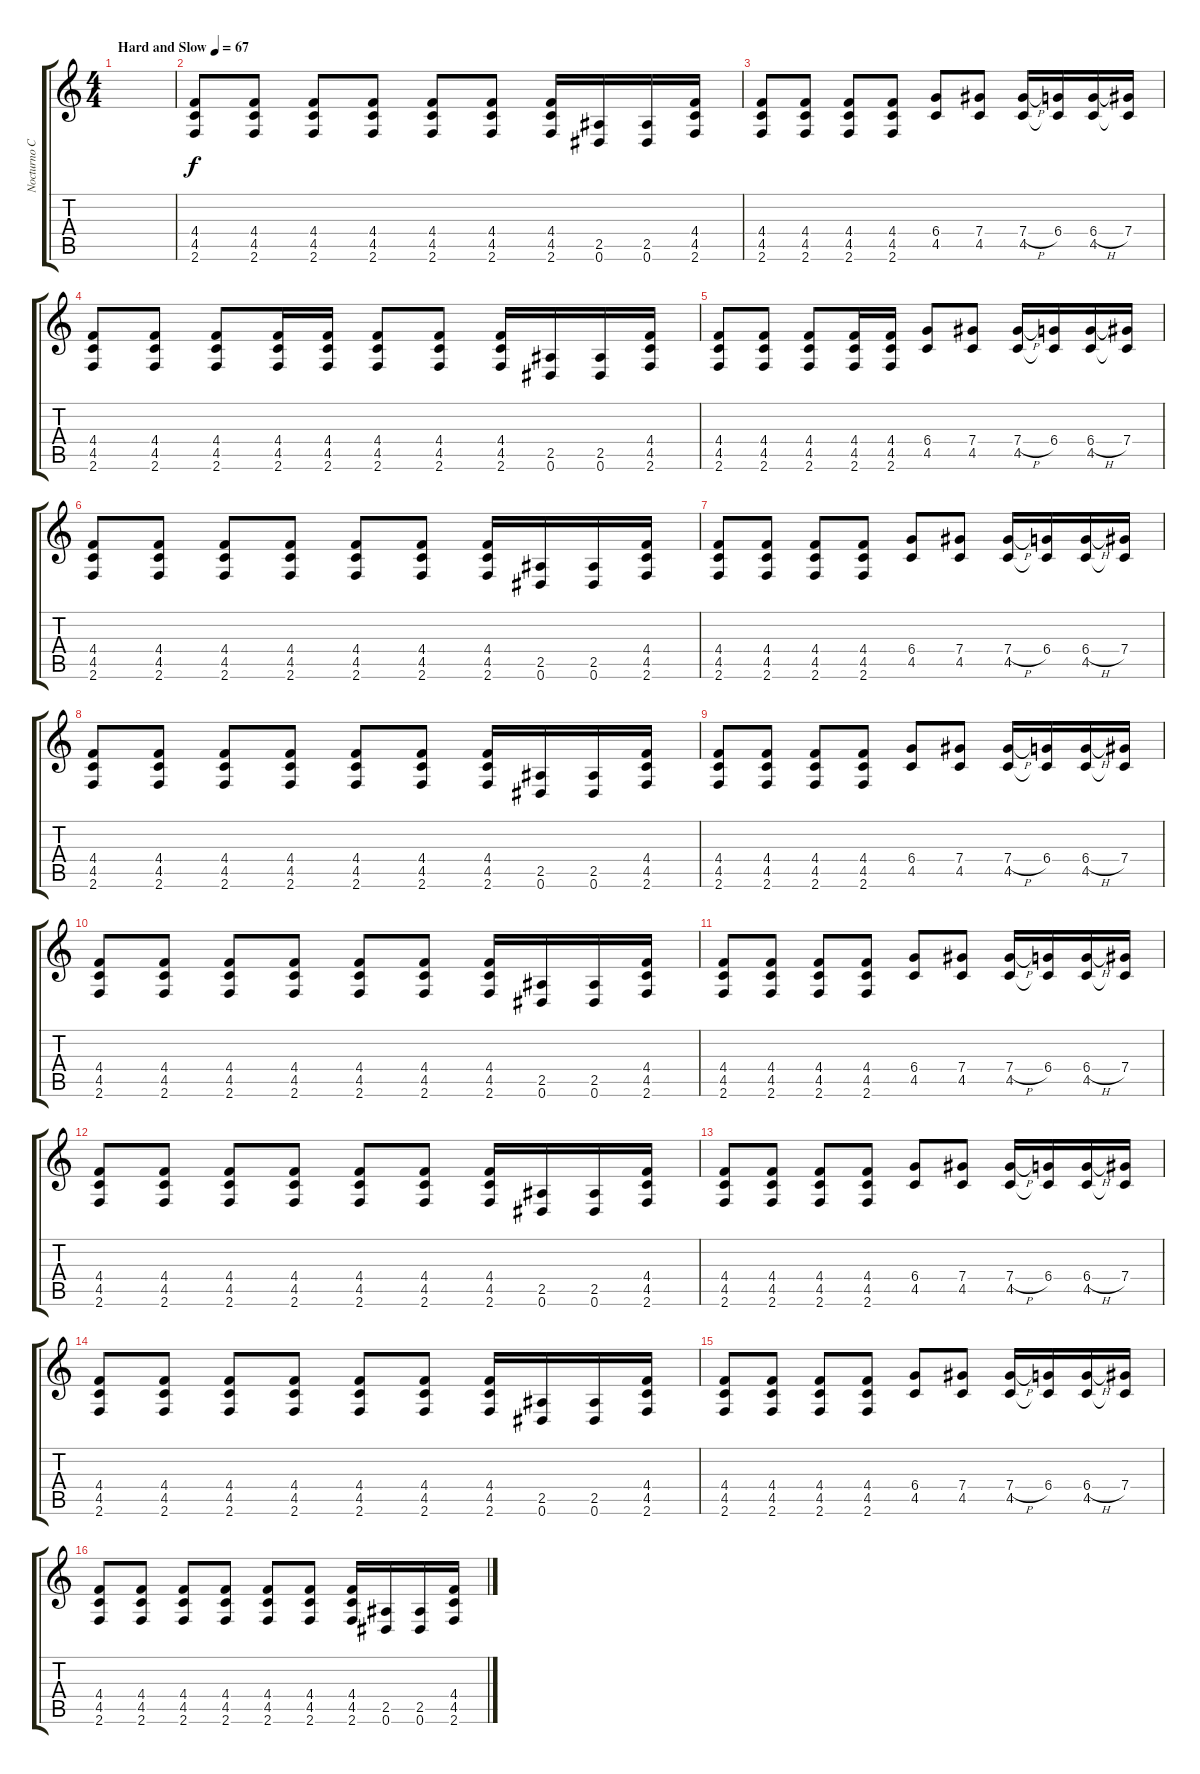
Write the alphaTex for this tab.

\track ("Nocturno Culto" "Nocturno C") {instrument distortionguitar}
\staff {score tabs}
\tuning (Eb4 Bb3 Gb3 Db3 Ab2 Eb2) {hide}
\ts (4 4)
\tempo (67 "Hard and Slow")
\clef g2
\ks c
|
(4.4 4.5 2.6).8 (4.4 4.5 2.6).8 (4.4 4.5 2.6).8 (4.4 4.5 2.6).8 (4.4 4.5 2.6).8 (4.4 4.5 2.6).8 (4.4 4.5 2.6).16 (2.5 0.6).16 (2.5 0.6).16 (4.4 4.5 2.6).16 |
(4.4 4.5 2.6).8 (4.4 4.5 2.6).8 (4.4 4.5 2.6).8 (4.4 4.5 2.6).8 (6.4 4.5).8 (7.4 4.5).8 (7.4{h} 4.5).16 (6.4 4.5{t}).16 (6.4{h} 4.5).16 (7.4 4.5{t}).16 |
(4.4 4.5 2.6).8 (4.4 4.5 2.6).8 (4.4 4.5 2.6).8 (4.4 4.5 2.6).16 (4.4 4.5 2.6).16 (4.4 4.5 2.6).8 (4.4 4.5 2.6).8 (4.4 4.5 2.6).16 (2.5 0.6).16 (2.5 0.6).16 (4.4 4.5 2.6).16 |
(4.4 4.5 2.6).8 (4.4 4.5 2.6).8 (4.4 4.5 2.6).8 (4.4 4.5 2.6).16 (4.4 4.5 2.6).16 (6.4 4.5).8 (7.4 4.5).8 (7.4{h} 4.5).16 (6.4 4.5{t}).16 (6.4{h} 4.5).16 (7.4 4.5{t}).16 |
(4.4 4.5 2.6).8 (4.4 4.5 2.6).8 (4.4 4.5 2.6).8 (4.4 4.5 2.6).8 (4.4 4.5 2.6).8 (4.4 4.5 2.6).8 (4.4 4.5 2.6).16 (2.5 0.6).16 (2.5 0.6).16 (4.4 4.5 2.6).16 |
(4.4 4.5 2.6).8 (4.4 4.5 2.6).8 (4.4 4.5 2.6).8 (4.4 4.5 2.6).8 (6.4 4.5).8 (7.4 4.5).8 (7.4{h} 4.5).16 (6.4 4.5{t}).16 (6.4{h} 4.5).16 (7.4 4.5{t}).16 |
(4.4 4.5 2.6).8 (4.4 4.5 2.6).8 (4.4 4.5 2.6).8 (4.4 4.5 2.6).8 (4.4 4.5 2.6).8 (4.4 4.5 2.6).8 (4.4 4.5 2.6).16 (2.5 0.6).16 (2.5 0.6).16 (4.4 4.5 2.6).16 |
(4.4 4.5 2.6).8 (4.4 4.5 2.6).8 (4.4 4.5 2.6).8 (4.4 4.5 2.6).8 (6.4 4.5).8 (7.4 4.5).8 (7.4{h} 4.5).16 (6.4 4.5{t}).16 (6.4{h} 4.5).16 (7.4 4.5{t}).16 |
(4.4 4.5 2.6).8 (4.4 4.5 2.6).8 (4.4 4.5 2.6).8 (4.4 4.5 2.6).8 (4.4 4.5 2.6).8 (4.4 4.5 2.6).8 (4.4 4.5 2.6).16 (2.5 0.6).16 (2.5 0.6).16 (4.4 4.5 2.6).16 |
(4.4 4.5 2.6).8 (4.4 4.5 2.6).8 (4.4 4.5 2.6).8 (4.4 4.5 2.6).8 (6.4 4.5).8 (7.4 4.5).8 (7.4{h} 4.5).16 (6.4 4.5{t}).16 (6.4{h} 4.5).16 (7.4 4.5{t}).16 |
(4.4 4.5 2.6).8 (4.4 4.5 2.6).8 (4.4 4.5 2.6).8 (4.4 4.5 2.6).8 (4.4 4.5 2.6).8 (4.4 4.5 2.6).8 (4.4 4.5 2.6).16 (2.5 0.6).16 (2.5 0.6).16 (4.4 4.5 2.6).16 |
(4.4 4.5 2.6).8 (4.4 4.5 2.6).8 (4.4 4.5 2.6).8 (4.4 4.5 2.6).8 (6.4 4.5).8 (7.4 4.5).8 (7.4{h} 4.5).16 (6.4 4.5{t}).16 (6.4{h} 4.5).16 (7.4 4.5{t}).16 |
(4.4 4.5 2.6).8 (4.4 4.5 2.6).8 (4.4 4.5 2.6).8 (4.4 4.5 2.6).8 (4.4 4.5 2.6).8 (4.4 4.5 2.6).8 (4.4 4.5 2.6).16 (2.5 0.6).16 (2.5 0.6).16 (4.4 4.5 2.6).16 |
(4.4 4.5 2.6).8 (4.4 4.5 2.6).8 (4.4 4.5 2.6).8 (4.4 4.5 2.6).8 (6.4 4.5).8 (7.4 4.5).8 (7.4{h} 4.5).16 (6.4 4.5{t}).16 (6.4{h} 4.5).16 (7.4 4.5{t}).16 |
(4.4 4.5 2.6).8 (4.4 4.5 2.6).8 (4.4 4.5 2.6).8 (4.4 4.5 2.6).8 (4.4 4.5 2.6).8 (4.4 4.5 2.6).8 (4.4 4.5 2.6).16 (2.5 0.6).16 (2.5 0.6).16 (4.4 4.5 2.6).16
